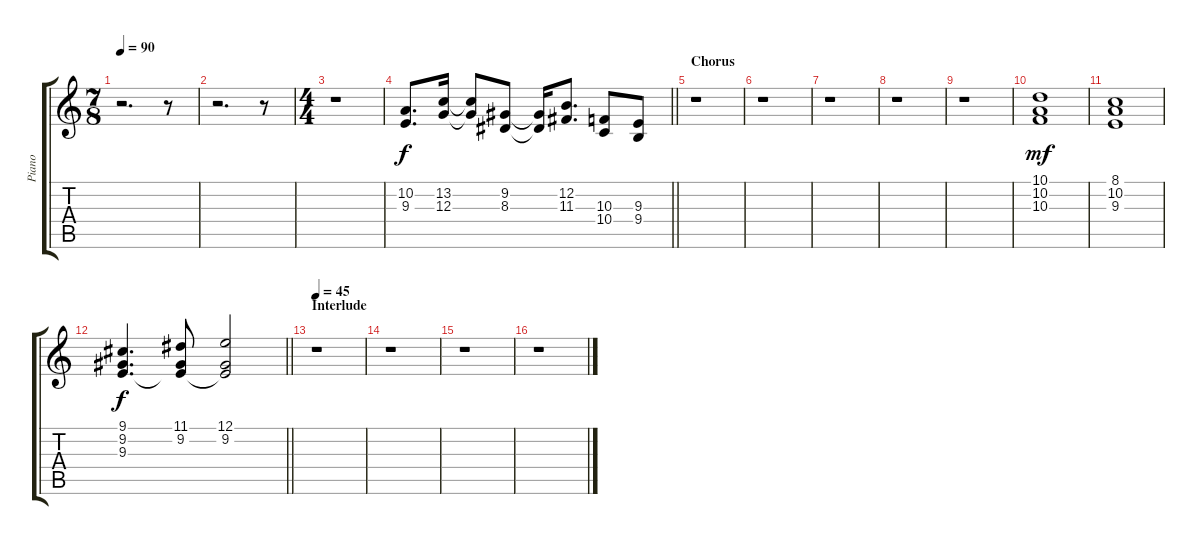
\track ("Piano" "Piano") {instrument acousticgrandpiano}
\staff {score tabs}
\tuning (E4 B3 G3 D3 A2 E2) {hide}
\ts (7 8)
\tempo 90
\clef g2
\ks c
r.2{d dy f} r.8 |
r.2{d} r.8 |
\ts (4 4)
r.1 |
\barLineRight lightlight
(10.2 9.3).8{d balance 5} (13.2 12.3).16 (13.2{t} 12.3{t}).8 (9.2 8.3).8 (9.2{t} 8.3{t}).16 (12.2 11.3).8{d} (10.3 10.4).8 (9.3 9.4).8 |
\section ("" "Chorus")
r.1 |
r.1 |
r.1 |
r.1 |
r.1 |
(10.1 10.2 10.3).1{dy mf} |
(8.1 10.2 9.3).1 |
\barLineRight lightlight
(9.1 9.2 9.3).4{d dy f} (11.1 9.2 9.3{t}).8 (12.1 9.2 9.3{t}).2 |
\section ("" "Interlude")
\tempo 45
r.1 |
r.1 |
r.1 |
r.1
